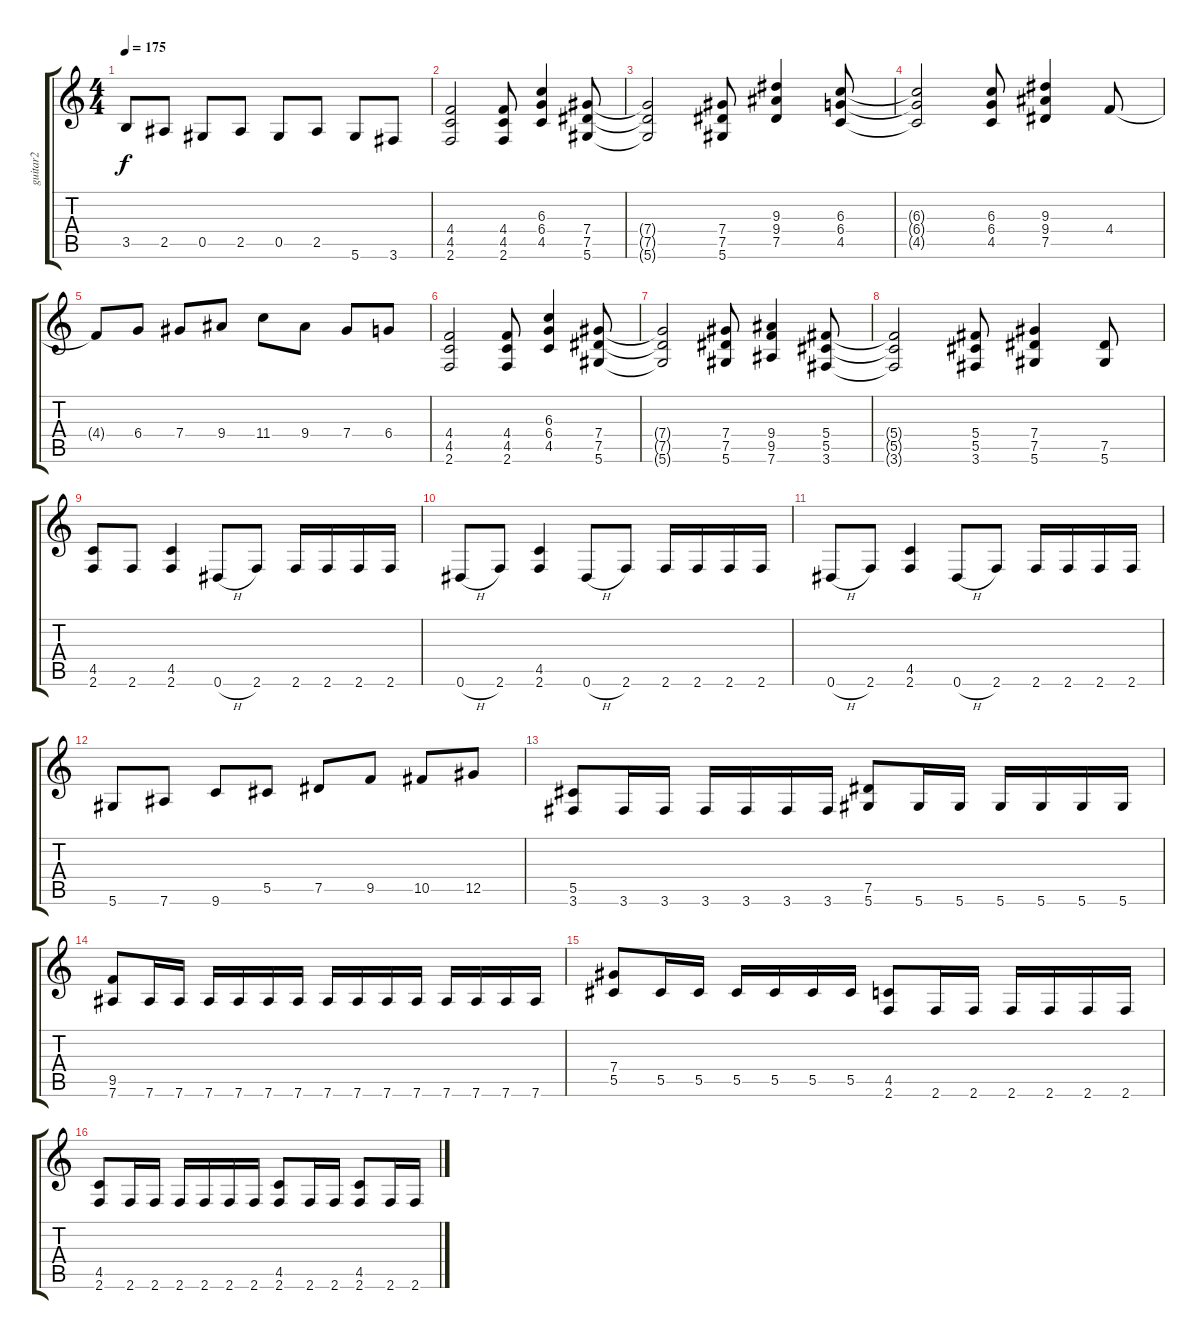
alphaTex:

\track ("guitar2" "guitar2") {instrument distortionguitar}
\staff {score tabs}
\tuning (Eb4 Bb3 Gb3 Db3 Ab2 Eb2) {hide}
\ts (4 4)
\tempo 175
\clef g2
\ks c
3.5.8{dy f} 2.5.8 0.5.8 2.5.8 0.5.8 2.5.8 5.6.8 3.6.8 |
(4.4 4.5 2.6).2 (4.4 4.5 2.6).8 (6.3 6.4 4.5).4 (7.4 7.5 5.6).8 |
(7.4{t} 7.5{t} 5.6{t}).2 (7.4 7.5 5.6).8 (9.3 9.4 7.5).4 (6.3 6.4 4.5).8 |
(6.3{t} 6.4{t} 4.5{t}).2 (6.3 6.4 4.5).8 (9.3 9.4 7.5).4 4.4.8 |
4.4{t}.8 6.4.8 7.4.8 9.4.8 11.4.8 9.4.8 7.4.8 6.4.8 |
(4.4 4.5 2.6).2 (4.4 4.5 2.6).8 (6.3 6.4 4.5).4 (7.4 7.5 5.6).8 |
(7.4{t} 7.5{t} 5.6{t}).2 (7.4 7.5 5.6).8 (9.4 9.5 7.6).4 (5.4 5.5 3.6).8 |
(5.4{t} 5.5{t} 3.6{t}).2 (5.4 5.5 3.6).8 (7.4 7.5 5.6).4 (7.5 5.6).8 |
(4.5 2.6).8 2.6.8 (4.5 2.6).4 0.6{h}.8 2.6.8 2.6.16 2.6.16 2.6.16 2.6.16 |
0.6{h}.8 2.6.8 (4.5 2.6).4 0.6{h}.8 2.6.8 2.6.16 2.6.16 2.6.16 2.6.16 |
0.6{h}.8 2.6.8 (4.5 2.6).4 0.6{h}.8 2.6.8 2.6.16 2.6.16 2.6.16 2.6.16 |
5.6.8 7.6.8 9.6.8 5.5.8 7.5.8 9.5.8 10.5.8 12.5.8 |
(5.5 3.6).8 3.6.16 3.6.16 3.6.16 3.6.16 3.6.16 3.6.16 (7.5 5.6).8 5.6.16 5.6.16 5.6.16 5.6.16 5.6.16 5.6.16 |
(9.5 7.6).8 7.6.16 7.6.16 7.6.16 7.6.16 7.6.16 7.6.16 7.6.16 7.6.16 7.6.16 7.6.16 7.6.16 7.6.16 7.6.16 7.6.16 |
(7.4 5.5).8 5.5.16 5.5.16 5.5.16 5.5.16 5.5.16 5.5.16 (4.5 2.6).8 2.6.16 2.6.16 2.6.16 2.6.16 2.6.16 2.6.16 |
(4.5 2.6).8 2.6.16 2.6.16 2.6.16 2.6.16 2.6.16 2.6.16 (4.5 2.6).8 2.6.16 2.6.16 (4.5 2.6).8 2.6.16 2.6.16
